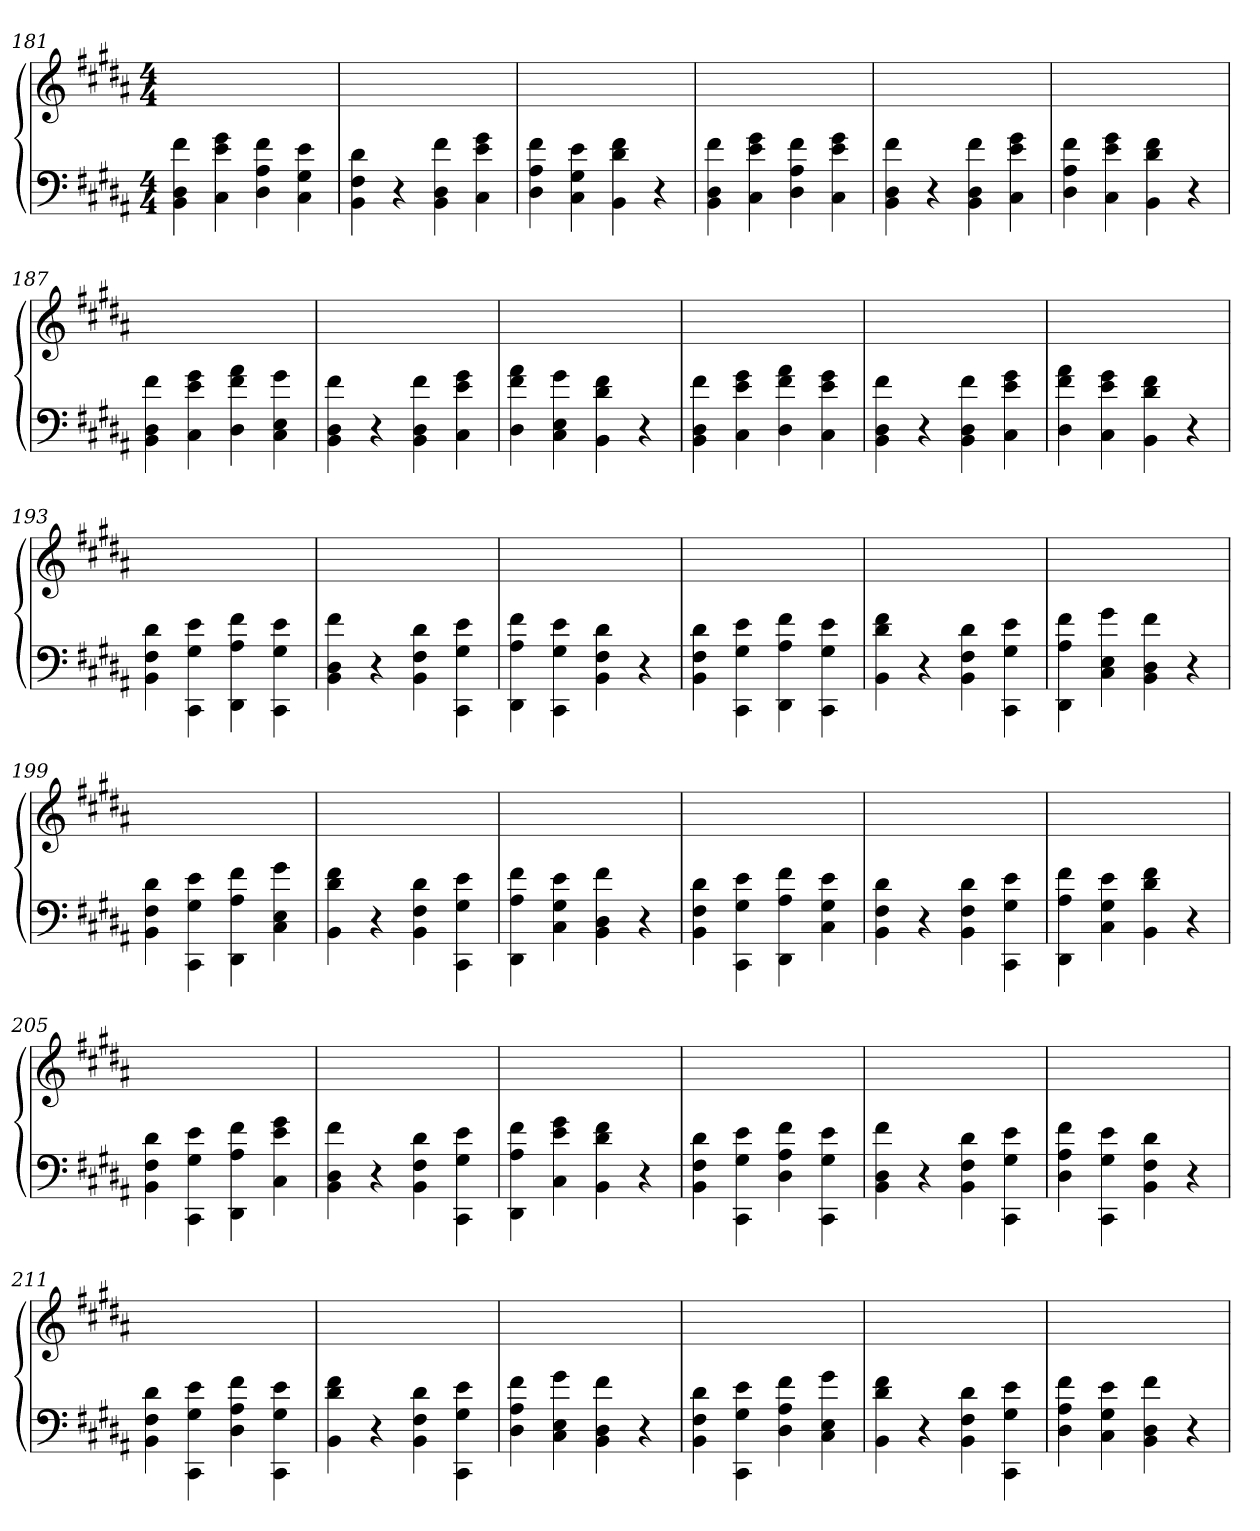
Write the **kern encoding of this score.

**kern	**kern
*part2	*part1
*staff2	*staff1
*clefF4	*clefG2
*k[f#c#g#d#a#]	*k[f#c#g#d#a#]
*B:	*B:
*M4/4	*M4/4
=181	=181
4BB 4D# 4f#	1ryy
4C# 4e 4g#	.
4D# 4A# 4f#	.
4C# 4G# 4e	.
=182	=182
4BB 4F# 4d#	1ryy
4r	.
4BB 4D# 4f#	.
4C# 4e 4g#	.
=183	=183
4D# 4A# 4f#	1ryy
4C# 4G# 4e	.
4BB 4d# 4f#	.
4r	.
=184	=184
4BB 4D# 4f#	1ryy
4C# 4e 4g#	.
4D# 4A# 4f#	.
4C# 4e 4g#	.
=185	=185
4BB 4D# 4f#	1ryy
4r	.
4BB 4D# 4f#	.
4C# 4e 4g#	.
=186	=186
4D# 4A# 4f#	1ryy
4C# 4e 4g#	.
4BB 4d# 4f#	.
4r	.
=187	=187
4BB 4D# 4f#	1ryy
4C# 4e 4g#	.
4D# 4f# 4a#	.
4C# 4E 4g#	.
=188	=188
4BB 4D# 4f#	1ryy
4r	.
4BB 4D# 4f#	.
4C# 4e 4g#	.
=189	=189
4D# 4f# 4a#	1ryy
4C# 4E 4g#	.
4BB 4d# 4f#	.
4r	.
=190	=190
4BB 4D# 4f#	1ryy
4C# 4e 4g#	.
4D# 4f# 4a#	.
4C# 4e 4g#	.
=191	=191
4BB 4D# 4f#	1ryy
4r	.
4BB 4D# 4f#	.
4C# 4e 4g#	.
=192	=192
4D# 4f# 4a#	1ryy
4C# 4e 4g#	.
4BB 4d# 4f#	.
4r	.
=193	=193
4BB 4F# 4d#	1ryy
4CC# 4G# 4e	.
4DD# 4A# 4f#	.
4CC# 4G# 4e	.
=194	=194
4BB 4D# 4f#	1ryy
4r	.
4BB 4F# 4d#	.
4CC# 4G# 4e	.
=195	=195
4DD# 4A# 4f#	1ryy
4CC# 4G# 4e	.
4BB 4F# 4d#	.
4r	.
=196	=196
4BB 4F# 4d#	1ryy
4CC# 4G# 4e	.
4DD# 4A# 4f#	.
4CC# 4G# 4e	.
=197	=197
4BB 4d# 4f#	1ryy
4r	.
4BB 4F# 4d#	.
4CC# 4G# 4e	.
=198	=198
4DD# 4A# 4f#	1ryy
4C# 4E 4g#	.
4BB 4D# 4f#	.
4r	.
=199	=199
4BB 4F# 4d#	1ryy
4CC# 4G# 4e	.
4DD# 4A# 4f#	.
4C# 4E 4g#	.
=200	=200
4BB 4d# 4f#	1ryy
4r	.
4BB 4F# 4d#	.
4CC# 4G# 4e	.
=201	=201
4DD# 4A# 4f#	1ryy
4C# 4G# 4e	.
4BB 4D# 4f#	.
4r	.
=202	=202
4BB 4F# 4d#	1ryy
4CC# 4G# 4e	.
4DD# 4A# 4f#	.
4C# 4G# 4e	.
=203	=203
4BB 4F# 4d#	1ryy
4r	.
4BB 4F# 4d#	.
4CC# 4G# 4e	.
=204	=204
4DD# 4A# 4f#	1ryy
4C# 4G# 4e	.
4BB 4d# 4f#	.
4r	.
=205	=205
4BB 4F# 4d#	1ryy
4CC# 4G# 4e	.
4DD# 4A# 4f#	.
4C# 4e 4g#	.
=206	=206
4BB 4D# 4f#	1ryy
4r	.
4BB 4F# 4d#	.
4CC# 4G# 4e	.
=207	=207
4DD# 4A# 4f#	1ryy
4C# 4e 4g#	.
4BB 4d# 4f#	.
4r	.
=208	=208
4BB 4F# 4d#	1ryy
4CC# 4G# 4e	.
4D# 4A# 4f#	.
4CC# 4G# 4e	.
=209	=209
4BB 4D# 4f#	1ryy
4r	.
4BB 4F# 4d#	.
4CC# 4G# 4e	.
=210	=210
4D# 4A# 4f#	1ryy
4CC# 4G# 4e	.
4BB 4F# 4d#	.
4r	.
=211	=211
4BB 4F# 4d#	1ryy
4CC# 4G# 4e	.
4D# 4A# 4f#	.
4CC# 4G# 4e	.
=212	=212
4BB 4d# 4f#	1ryy
4r	.
4BB 4F# 4d#	.
4CC# 4G# 4e	.
=213	=213
4D# 4A# 4f#	1ryy
4C# 4E 4g#	.
4BB 4D# 4f#	.
4r	.
=214	=214
4BB 4F# 4d#	1ryy
4CC# 4G# 4e	.
4D# 4A# 4f#	.
4C# 4E 4g#	.
=215	=215
4BB 4d# 4f#	1ryy
4r	.
4BB 4F# 4d#	.
4CC# 4G# 4e	.
=216	=216
4D# 4A# 4f#	1ryy
4C# 4G# 4e	.
4BB 4D# 4f#	.
4r	.
=	=
*-	*-
